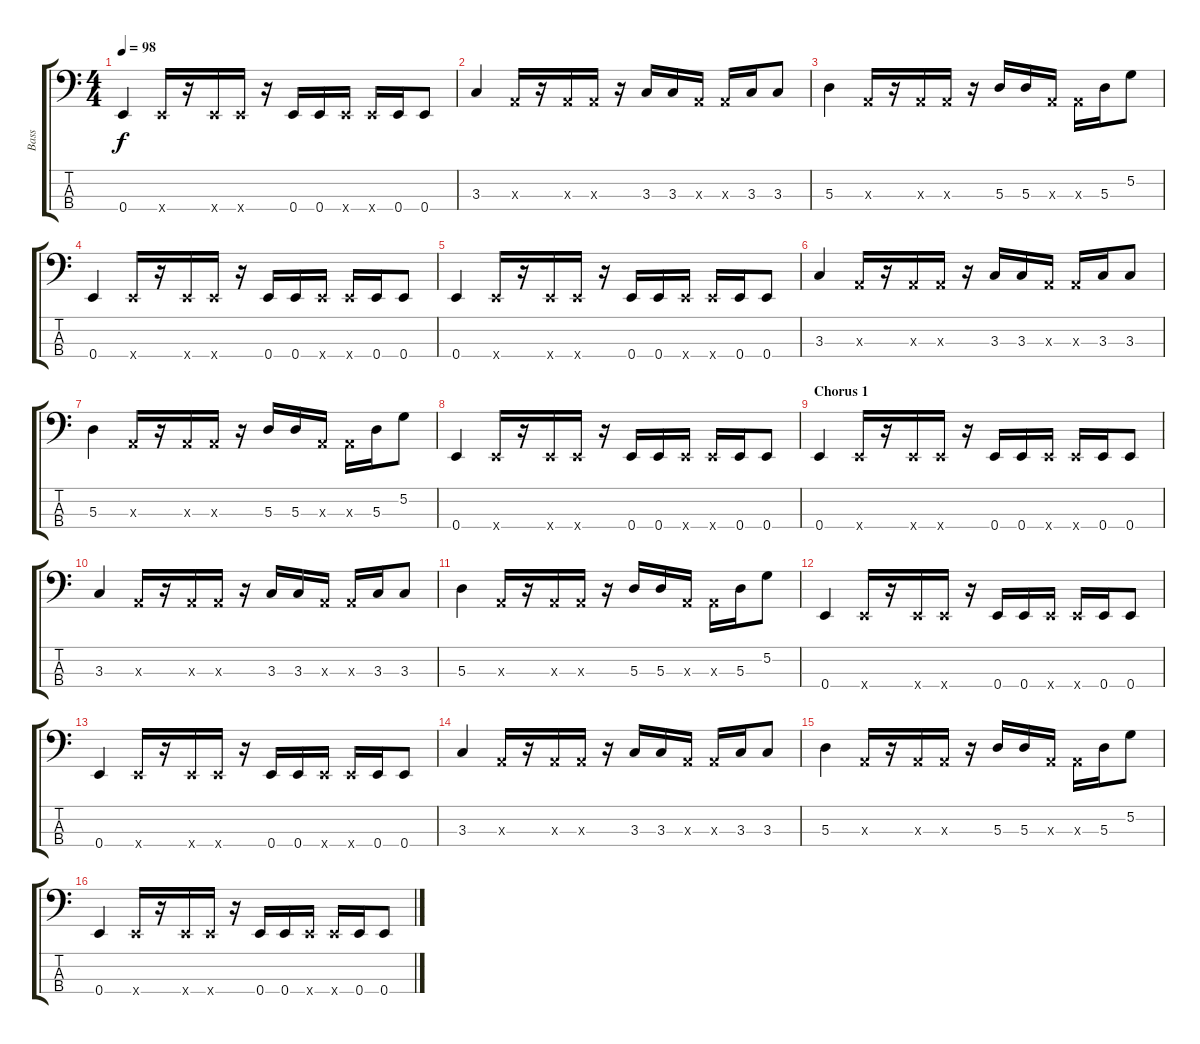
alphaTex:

\track ("Bass" "Bass") {instrument electricbassfinger}
\staff {score tabs}
\tuning (G2 D2 A1 E1) {hide}
\ts (4 4)
\tempo 98
\clef f4
\ks c
0.4.4{dy f} 0.4{x}.16 r.16 0.4{x}.16 0.4{x}.16 r.16 0.4.16 0.4.16 0.4{x}.16 0.4{x}.16 0.4.16 0.4.8 |
3.3.4 0.3{x}.16 r.16 0.3{x}.16 0.3{x}.16 r.16 3.3.16 3.3.16 0.3{x}.16 0.3{x}.16 3.3.16 3.3.8 |
5.3.4 0.3{x}.16 r.16 0.3{x}.16 0.3{x}.16 r.16 5.3.16 5.3.16 0.3{x}.16 0.3{x}.16 5.3.16 5.2.8 |
0.4.4 0.4{x}.16 r.16 0.4{x}.16 0.4{x}.16 r.16 0.4.16 0.4.16 0.4{x}.16 0.4{x}.16 0.4.16 0.4.8 |
0.4.4 0.4{x}.16 r.16 0.4{x}.16 0.4{x}.16 r.16 0.4.16 0.4.16 0.4{x}.16 0.4{x}.16 0.4.16 0.4.8 |
3.3.4 0.3{x}.16 r.16 0.3{x}.16 0.3{x}.16 r.16 3.3.16 3.3.16 0.3{x}.16 0.3{x}.16 3.3.16 3.3.8 |
5.3.4 0.3{x}.16 r.16 0.3{x}.16 0.3{x}.16 r.16 5.3.16 5.3.16 0.3{x}.16 0.3{x}.16 5.3.16 5.2.8 |
0.4.4 0.4{x}.16 r.16 0.4{x}.16 0.4{x}.16 r.16 0.4.16 0.4.16 0.4{x}.16 0.4{x}.16 0.4.16 0.4.8 |
\section ("" "Chorus 1")
0.4.4 0.4{x}.16 r.16 0.4{x}.16 0.4{x}.16 r.16 0.4.16 0.4.16 0.4{x}.16 0.4{x}.16 0.4.16 0.4.8 |
3.3.4 0.3{x}.16 r.16 0.3{x}.16 0.3{x}.16 r.16 3.3.16 3.3.16 0.3{x}.16 0.3{x}.16 3.3.16 3.3.8 |
5.3.4 0.3{x}.16 r.16 0.3{x}.16 0.3{x}.16 r.16 5.3.16 5.3.16 0.3{x}.16 0.3{x}.16 5.3.16 5.2.8 |
0.4.4 0.4{x}.16 r.16 0.4{x}.16 0.4{x}.16 r.16 0.4.16 0.4.16 0.4{x}.16 0.4{x}.16 0.4.16 0.4.8 |
0.4.4 0.4{x}.16 r.16 0.4{x}.16 0.4{x}.16 r.16 0.4.16 0.4.16 0.4{x}.16 0.4{x}.16 0.4.16 0.4.8 |
3.3.4 0.3{x}.16 r.16 0.3{x}.16 0.3{x}.16 r.16 3.3.16 3.3.16 0.3{x}.16 0.3{x}.16 3.3.16 3.3.8 |
5.3.4 0.3{x}.16 r.16 0.3{x}.16 0.3{x}.16 r.16 5.3.16 5.3.16 0.3{x}.16 0.3{x}.16 5.3.16 5.2.8 |
0.4.4 0.4{x}.16 r.16 0.4{x}.16 0.4{x}.16 r.16 0.4.16 0.4.16 0.4{x}.16 0.4{x}.16 0.4.16 0.4.8
